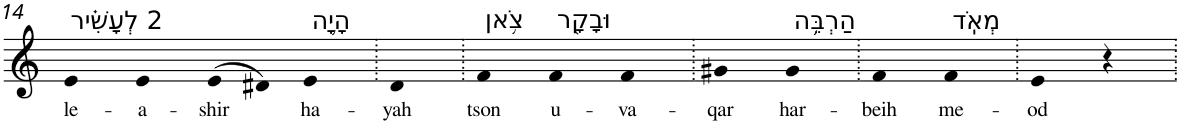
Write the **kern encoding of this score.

**kern	**text
*part1	*part1
*staff1	*staff1
*I"Piano	*
*I'Pno	*
!!LO:PB:g=z
*clefG2	*
*k[]	*
=14	=14
!LO:TX:a:t=2 לְעָשִׁ֗יר	!
!	!LO:LY:b
4e	le-
!	!LO:LY:b
4e	-a-
!	!LO:LY:b
(>8e	-shir
8d#X)	.
!LO:TX:a:t=הָיָ֛ה	!
!	!LO:LY:b
4e	ha-
=15.	=15.
!	!LO:LY:b
4d	-yah
=16.	=16.
!LO:TX:a:t=צֹ֥אן	!
!	!LO:LY:b
4f	tson
!LO:TX:a:t=וּבָקָ֖ר	!
!	!LO:LY:b
4f	u-
!	!LO:LY:b
4f	-va-
=17.	=17.
!	!LO:LY:b
4g#X	-qar
!LO:TX:a:t=הַרְבֵּ֥ה	!
!	!LO:LY:b
4g#	har-
=18.	=18.
!	!LO:LY:b
4f	-beih
!LO:TX:a:t=מְאֹֽד	!
!	!LO:LY:b
4f	me-
=19.	=19.
!	!LO:LY:b
4e	-od
4r	.
=.	=.
*-	*-
